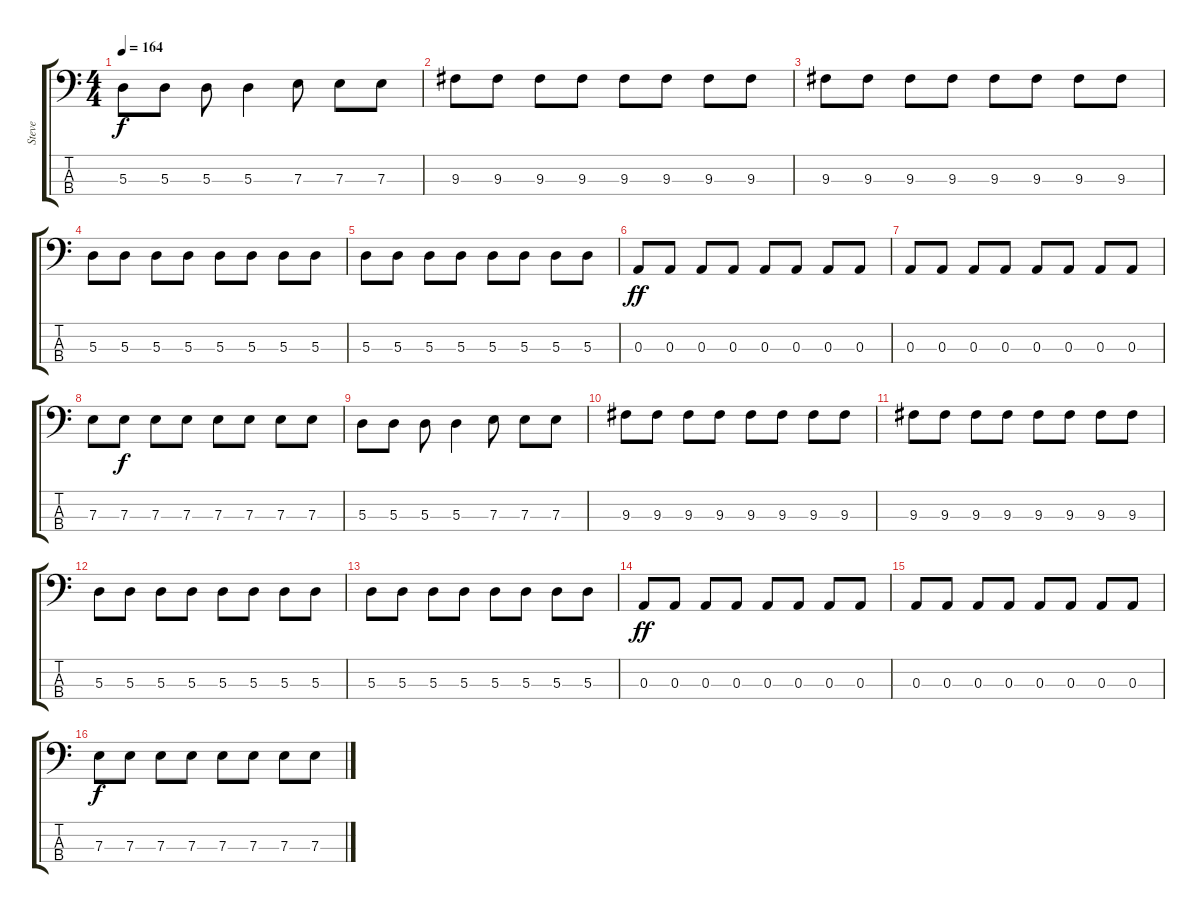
\track ("Steve" "Steve") {instrument electricbassfinger}
\staff {score tabs}
\tuning (G2 D2 A1 E1) {hide}
\ts (4 4)
\tempo 164
\clef f4
\ks c
5.3.8{dy f} 5.3.8 5.3.8 5.3.4 7.3.8 7.3.8 7.3.8 |
9.3.8 9.3.8 9.3.8 9.3.8 9.3.8 9.3.8 9.3.8 9.3.8 |
9.3.8 9.3.8 9.3.8 9.3.8 9.3.8 9.3.8 9.3.8 9.3.8 |
5.3.8 5.3.8 5.3.8 5.3.8 5.3.8 5.3.8 5.3.8 5.3.8 |
5.3.8 5.3.8 5.3.8 5.3.8 5.3.8 5.3.8 5.3.8 5.3.8 |
0.3.8{dy ff} 0.3.8 0.3.8 0.3.8 0.3.8 0.3.8 0.3.8 0.3.8 |
0.3.8 0.3.8 0.3.8 0.3.8 0.3.8 0.3.8 0.3.8 0.3.8 |
7.3.8 7.3.8{dy f} 7.3.8 7.3.8 7.3.8 7.3.8 7.3.8 7.3.8 |
5.3.8 5.3.8 5.3.8 5.3.4 7.3.8 7.3.8 7.3.8 |
9.3.8 9.3.8 9.3.8 9.3.8 9.3.8 9.3.8 9.3.8 9.3.8 |
9.3.8 9.3.8 9.3.8 9.3.8 9.3.8 9.3.8 9.3.8 9.3.8 |
5.3.8 5.3.8 5.3.8 5.3.8 5.3.8 5.3.8 5.3.8 5.3.8 |
5.3.8 5.3.8 5.3.8 5.3.8 5.3.8 5.3.8 5.3.8 5.3.8 |
0.3.8{dy ff} 0.3.8 0.3.8 0.3.8 0.3.8 0.3.8 0.3.8 0.3.8 |
0.3.8 0.3.8 0.3.8 0.3.8 0.3.8 0.3.8 0.3.8 0.3.8 |
7.3.8{dy f} 7.3.8 7.3.8 7.3.8 7.3.8 7.3.8 7.3.8 7.3.8
